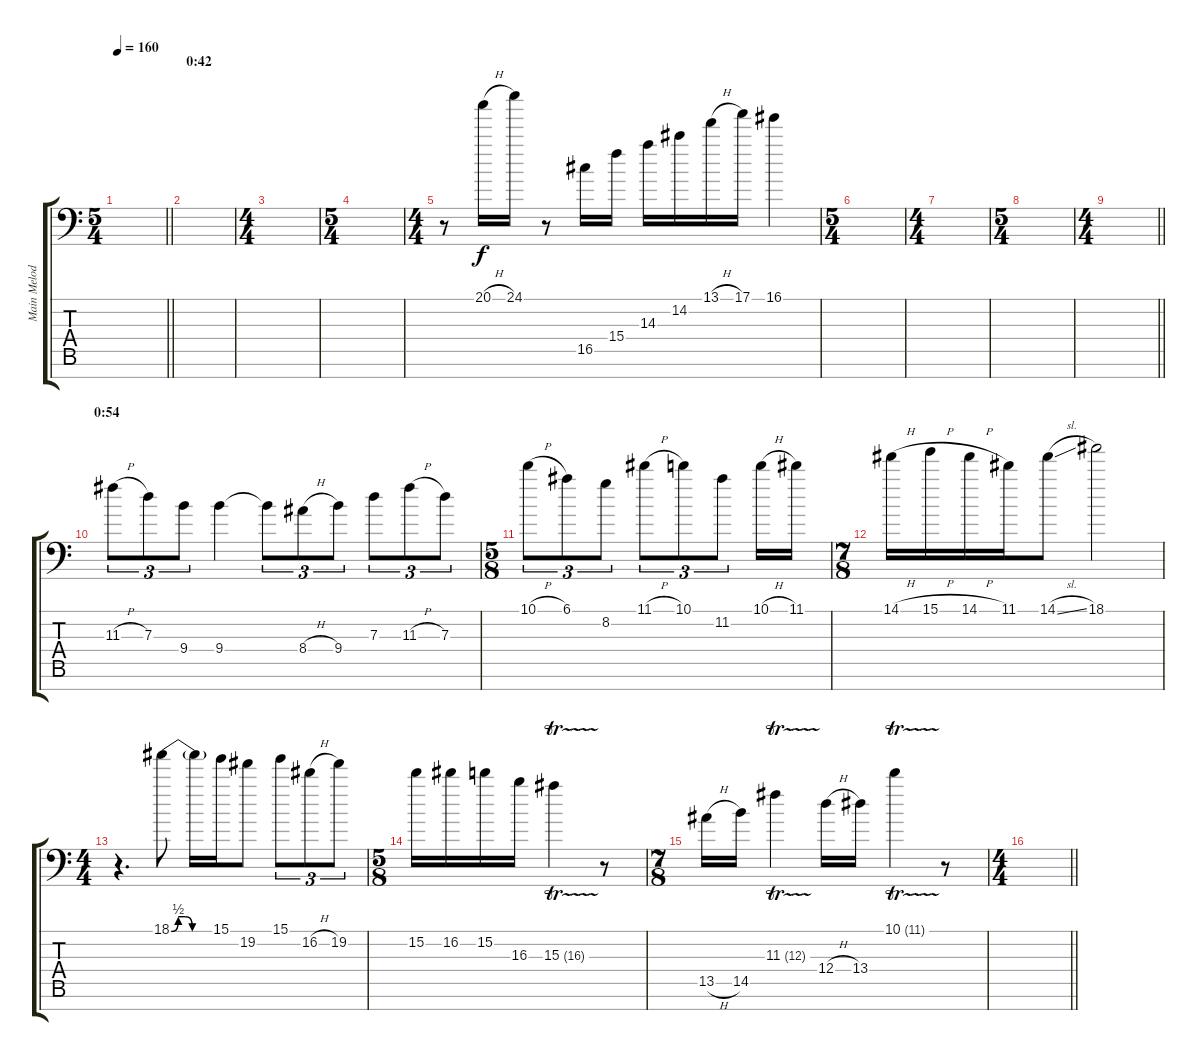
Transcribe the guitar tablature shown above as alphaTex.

\track ("Main Melodies And Leads L" "Main Melod") {instrument distortionguitar}
\staff {score tabs}
\tuning (E4 B3 G3 D3 A2 E2 A1) {hide}
\ts (5 4)
\tempo 160
\clef f4
\barLineRight lightlight
\ks c
|
\section ("" "0:42")
|
\ts (4 4)
|
\ts (5 4)
|
\ts (4 4)
r.8 20.1{h}.16 24.1.16 r.8 16.5.16 15.4.16 14.3.16 14.2.16 13.1{h}.16 17.1.16 16.1.4 |
\ts (5 4)
|
\ts (4 4)
|
\ts (5 4)
|
\ts (4 4)
\barLineRight lightlight
|
\section ("" "0:54")
11.3{h}.8{tu (3 2)} 7.3.8{tu (3 2)} 9.4.8{tu (3 2)} 9.4.4 9.4{t}.8{tu (3 2)} 8.4{h}.8{tu (3 2)} 9.4.8{tu (3 2)} 7.3.8{tu (3 2)} 11.3{h}.8{tu (3 2)} 7.3.8{tu (3 2)} |
\ts (5 8)
10.1{h}.8{tu (3 2)} 6.1.8{tu (3 2)} 8.2.8{tu (3 2)} 11.1{h}.8{tu (3 2)} 10.1.8{tu (3 2)} 11.2.8{tu (3 2)} 10.1{h}.16 11.1.16 |
\ts (7 8)
14.1{h}.16 15.1{h}.16 14.1{h}.16 11.1.16 14.1{sl}.8 18.1.2 |
\ts (4 4)
r.4{d} 18.1{be (custom 0 0 10 2 20 2 30 0 60 0)}.8 18.1{t}.16 15.1.16 19.2.8 15.1.8{tu (3 2)} 16.2{h}.8{tu (3 2)} 19.2.8{tu (3 2)} |
\ts (5 8)
15.2.16 16.2.16 15.2.16 16.3.16 15.3{tr (16 32)}.4 r.8 |
\ts (7 8)
13.5{h}.16 14.5.16 11.3{tr (12 32)}.4 12.4{h}.16 13.4.16 10.1{tr (11 32)}.4 r.8 |
\ts (4 4)
\barLineRight lightlight
